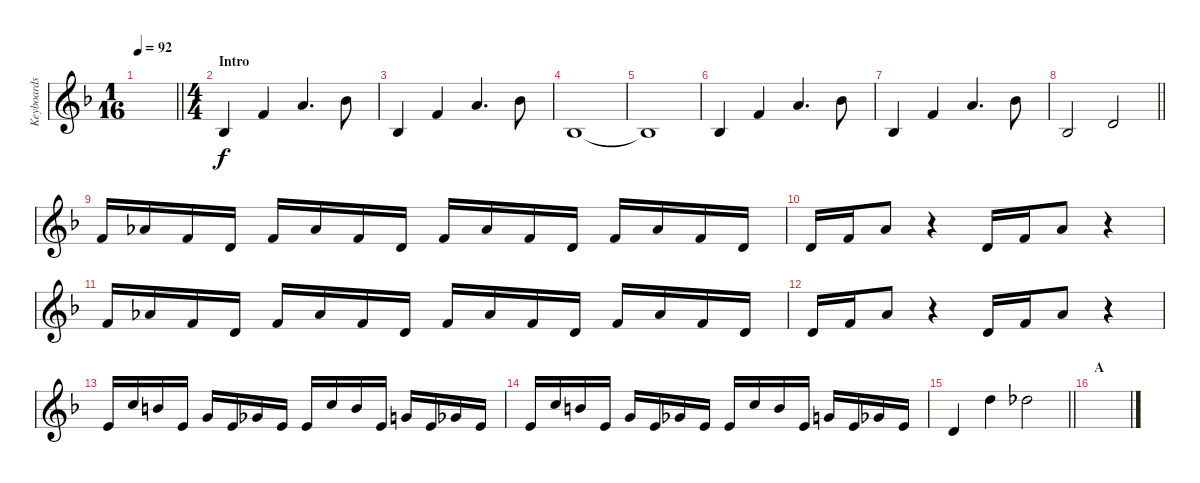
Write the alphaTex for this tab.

\track ("Keyboards" "Keyboards") {instrument choiraahs}
\staff {score}
\tuning (E4 B3 G3 D3 A2 D2) {hide}
\ts (1 16)
\tempo 92
\clef g2
\barLineRight lightlight
\ks f
|
\ts (4 4)
\section ("" "Intro")
3.3.4 6.2.4 5.1.4{d} 6.1.8 |
3.3.4 6.2.4 5.1.4{d} 6.1.8 |
3.3.1 |
3.3{t}.1 |
3.3.4 1.1.4 5.1.4{d} 6.1.8 |
3.3.4 6.2.4 5.1.4{d} 6.1.8 |
\barLineRight lightlight
3.3.2 3.2.2 |
\section ("" "")
1.1.16 4.1.16 1.1.16 3.2.16 1.1.16 4.1.16 1.1.16 3.2.16 1.1.16 4.1.16 1.1.16 3.2.16 1.1.16 4.1.16 1.1.16 3.2.16 |
3.2.16 1.1.16 5.1.8 r.4 3.2.16 1.1.16 5.1.8 r.4 |
1.1.16 4.1.16 1.1.16 3.2.16 1.1.16 4.1.16 1.1.16 3.2.16 1.1.16 4.1.16 1.1.16 3.2.16 1.1.16 4.1.16 1.1.16 3.2.16 |
3.2.16 1.1.16 5.1.8 r.4 3.2.16 1.1.16 5.1.8 r.4 |
0.1.16 8.1.16 7.1.16 0.1.16 3.1.16 0.1.16 2.1.16 0.1.16 0.1.16 8.1.16 7.1.16 0.1.16 3.1.16 0.1.16 2.1.16 0.1.16 |
0.1.16 8.1.16 7.1.16 0.1.16 3.1.16 0.1.16 2.1.16 0.1.16 0.1.16 8.1.16 7.1.16 0.1.16 3.1.16 0.1.16 2.1.16 0.1.16 |
\barLineRight lightlight
3.2.4 10.1.4 9.1.2 |
\section ("" "A")
